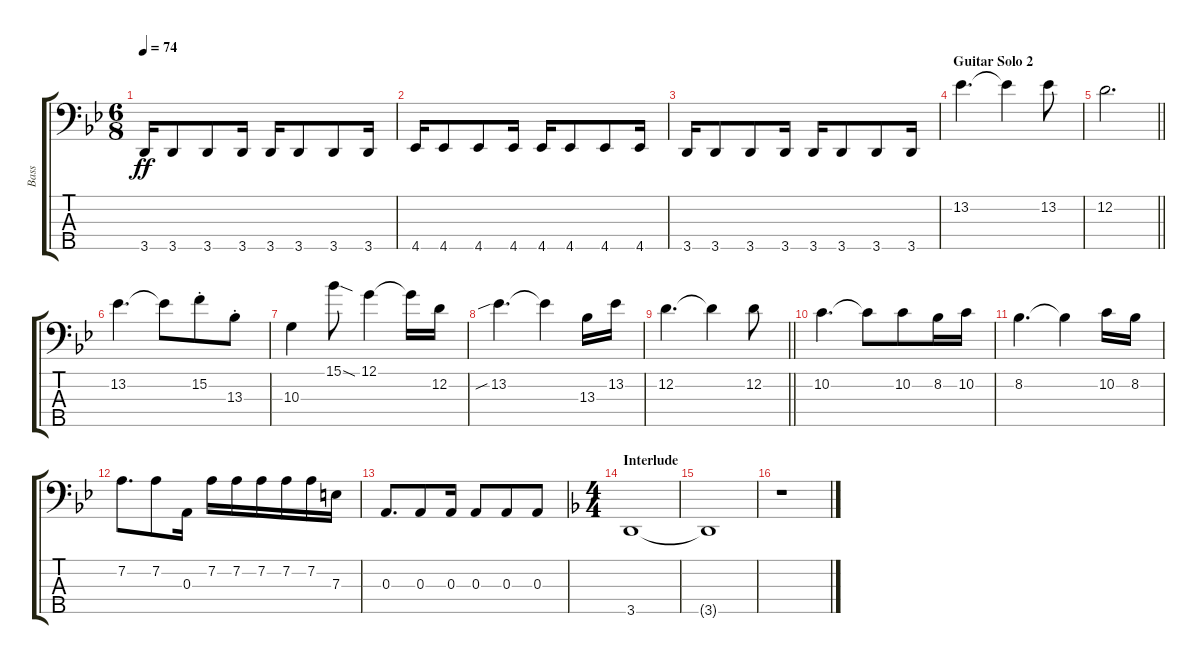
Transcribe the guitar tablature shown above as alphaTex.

\track ("Bass" "Bass") {instrument electricbassfinger}
\staff {score tabs}
\tuning (G2 D2 A1 E1 B0) {hide}
\ts (6 8)
\tempo 74
\clef f4
\ks bb
3.5.16{dy ff} 3.5.8 3.5.8 3.5.16 3.5.16 3.5.8 3.5.8 3.5.16 |
4.5.16 4.5.8 4.5.8 4.5.16 4.5.16 4.5.8 4.5.8 4.5.16 |
3.5.16 3.5.8 3.5.8 3.5.16 3.5.16 3.5.8 3.5.8 3.5.16 |
\section ("" "Guitar Solo 2")
13.2.4{d} 13.2{t}.4 13.2.8 |
\barLineRight lightlight
12.2.2{d} |
13.2.4{d} 13.2{t}.8 15.2{st}.8 13.3{st}.8 |
10.3.4 15.1{sod}.8 12.1.4 12.1{t}.16 12.2.16 |
13.2{sib}.4{d} 13.2{t}.4 13.3.16 13.2.16 |
\barLineRight lightlight
12.2.4{d} 12.2{t}.4 12.2.8 |
10.2.4{d} 10.2{t}.8 10.2.8 8.2.16 10.2.16 |
8.2.4{d} 8.2{t}.4 10.2.16 8.2.16 |
7.2.8{d} 7.2.8 0.3.16 7.2.16 7.2.16 7.2.16 7.2.16 7.2.16 7.3.16 |
0.3.8{d} 0.3.8 0.3.16 0.3.8 0.3.8 0.3.8 |
\ts (4 4)
\section ("" "Interlude")
\ks f
3.5.1 |
3.5{t}.1 |
r.1
